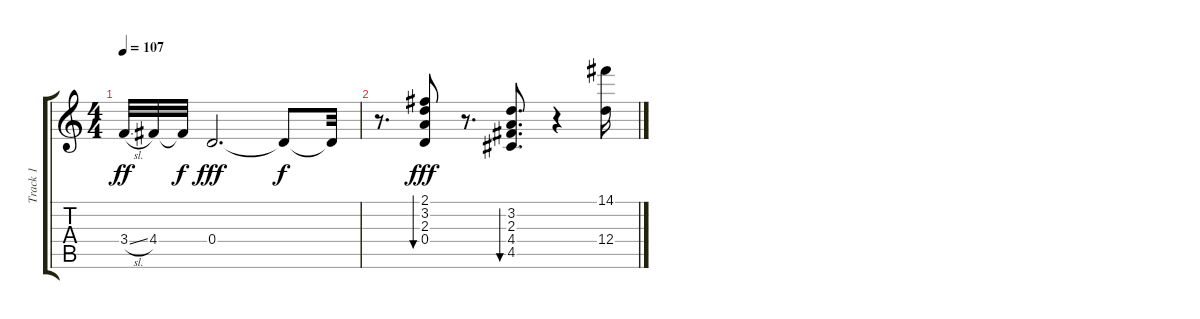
\track ("Track 1" "Track 1") {instrument acousticguitarnylon}
\staff {score tabs}
\tuning (E4 B3 G3 D3 A2 E2) {hide}
\ts (4 4)
\tempo 107
\clef g2
\ks c
3.4{sl}.32{dy ff} 4.4.32 4.4{t}.32{dy f} 0.4.2{d dy fff} 0.4{t}.8{dy f} 0.4{t}.32 |
r.8{d} (2.1 3.2 2.3 0.4).8{bu 30 dy fff} r.8{d} (3.2 2.3 4.4 4.5).8{d bu 60} r.4 (14.1 12.4).16
